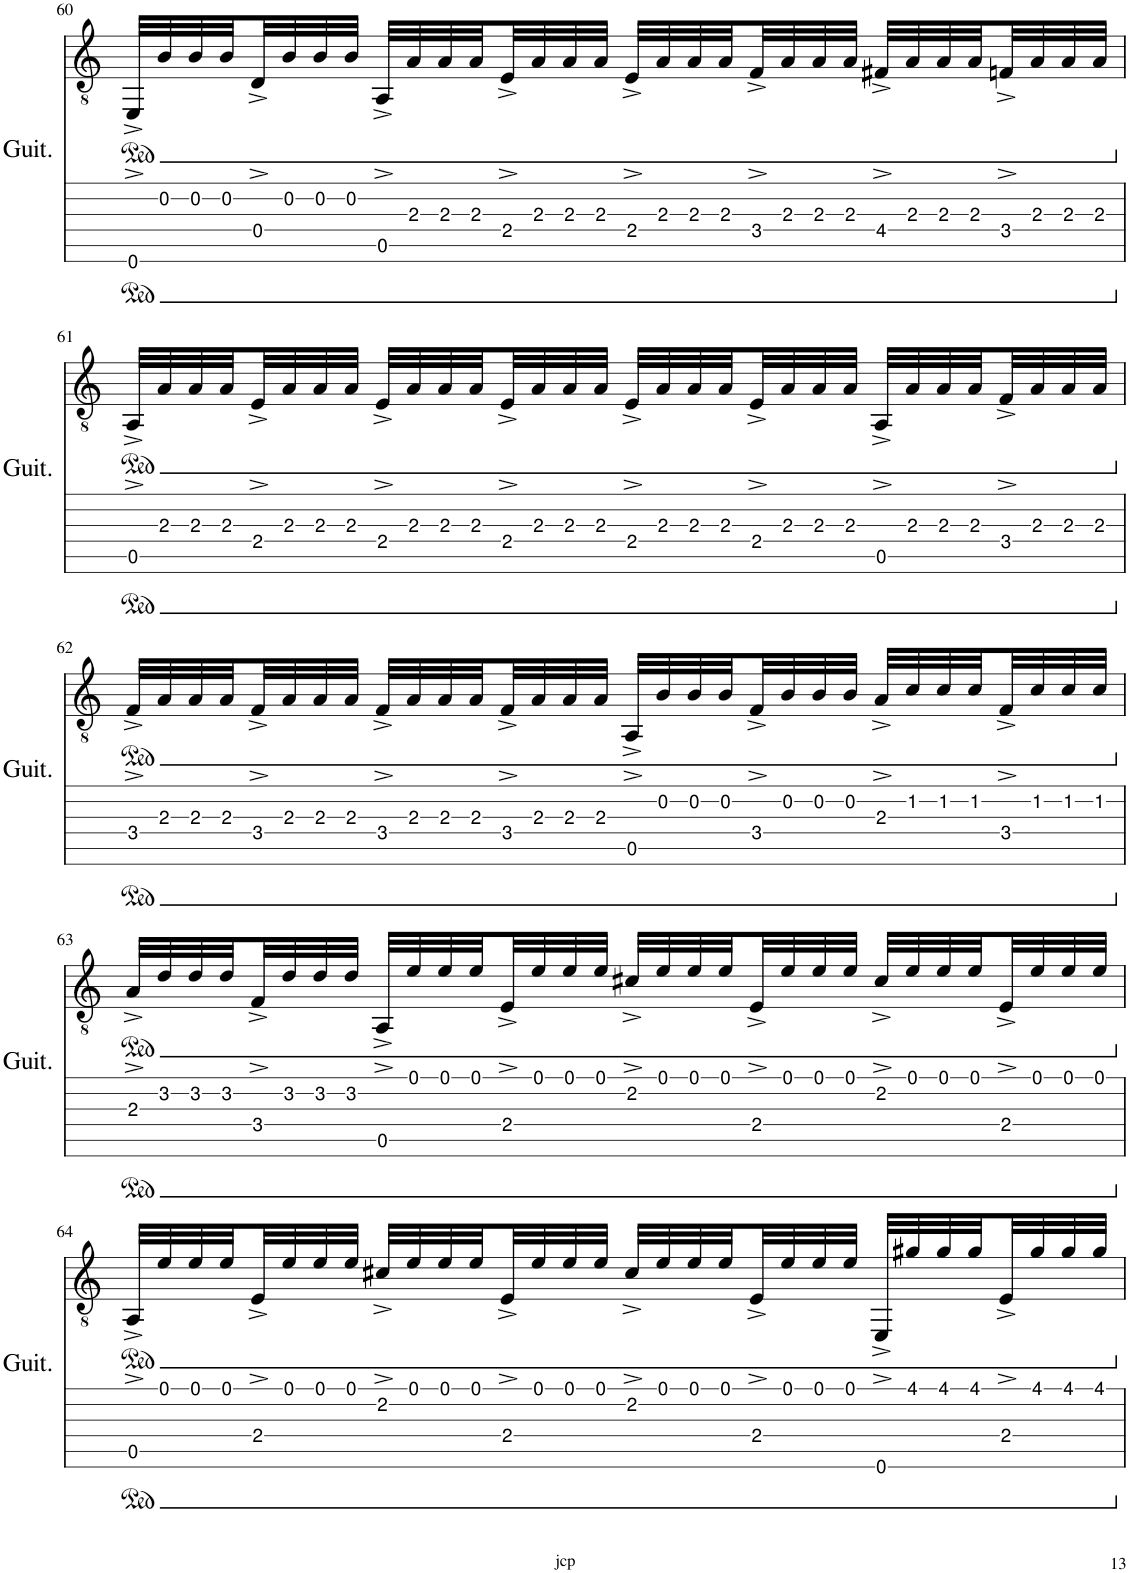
**kern	**kern
*part1	*part1
*staff2	*staff1
*I"Guitar	*
*I'Guit.	*
!!LO:PB:g=z
*	*clefGv2
*k[]	*k[]
*M4/4	*M4/4
*	*ped
=60	=60
32EE^LLL	32EE^/LLL
32B	32B/
32B	32B/
32BJJ	32B/
32D^LL	32D^/
32B	32B/
32B	32B/
32BJJJ	32B/JJJ
32AA^LLL	32AA^/LLL
32A	32A/
32A	32A/
32AJJ	32A/
32E^LL	32E^/
32A	32A/
32A	32A/
32AJJJ	32A/JJJ
32E^LLL	32E^/LLL
32A	32A/
32A	32A/
32AJJ	32A/
32F^LL	32F^/
32A	32A/
32A	32A/
32AJJJ	32A/JJJ
32F#^LLL	32F#X^/LLL
32A	32A/
32A	32A/
32AJJ	32A/
32F^LL	32Fn^/
32A	32A/
32A	32A/
32AJJJ	32A/JJJ
!!LO:LB:g=z
=61	=61
*	*Xped
*	*ped
32AA^LLL	32AA^/LLL
32A	32A/
32A	32A/
32AJJ	32A/
32E^LL	32E^/
32A	32A/
32A	32A/
32AJJJ	32A/JJJ
32E^LLL	32E^/LLL
32A	32A/
32A	32A/
32AJJ	32A/
32E^LL	32E^/
32A	32A/
32A	32A/
32AJJJ	32A/JJJ
32E^LLL	32E^/LLL
32A	32A/
32A	32A/
32AJJ	32A/
32E^LL	32E^/
32A	32A/
32A	32A/
32AJJJ	32A/JJJ
32AA^LLL	32AA^/LLL
32A	32A/
32A	32A/
32AJJ	32A/
32F^LL	32F^/
32A	32A/
32A	32A/
32AJJJ	32A/JJJ
!!LO:LB:g=z
=62	=62
*	*Xped
*	*ped
32F^LLL	32F^/LLL
32A	32A/
32A	32A/
32AJJ	32A/
32F^LL	32F^/
32A	32A/
32A	32A/
32AJJJ	32A/JJJ
32F^LLL	32F^/LLL
32A	32A/
32A	32A/
32AJJ	32A/
32F^LL	32F^/
32A	32A/
32A	32A/
32AJJJ	32A/JJJ
32AA^LLL	32AA^/LLL
32B	32B/
32B	32B/
32BJJ	32B/
32F^LL	32F^/
32B	32B/
32B	32B/
32BJJJ	32B/JJJ
32A^LLL	32A^/LLL
32c	32c/
32c	32c/
32cJJ	32c/
32F^LL	32F^/
32c	32c/
32c	32c/
32cJJJ	32c/JJJ
!!LO:LB:g=z
=63	=63
*	*Xped
*	*ped
32A^LLL	32A^/LLL
32d	32d/
32d	32d/
32dJJ	32d/
32F^LL	32F^/
32d	32d/
32d	32d/
32dJJJ	32d/JJJ
32AA^LLL	32AA^/LLL
32e	32e/
32e	32e/
32eJJ	32e/
32E^LL	32E^/
32e	32e/
32e	32e/
32eJJJ	32e/JJJ
32c#^LLL	32c#X^/LLL
32e	32e/
32e	32e/
32eJJ	32e/
32E^LL	32E^/
32e	32e/
32e	32e/
32eJJJ	32e/JJJ
32c#^LLL	32c#^/LLL
32e	32e/
32e	32e/
32eJJ	32e/
32E^LL	32E^/
32e	32e/
32e	32e/
32eJJJ	32e/JJJ
!!LO:LB:g=z
=64	=64
*	*Xped
*	*ped
32AA^LLL	32AA^/LLL
32e	32e/
32e	32e/
32eJJ	32e/
32E^LL	32E^/
32e	32e/
32e	32e/
32eJJJ	32e/JJJ
32c#^LLL	32c#X^/LLL
32e	32e/
32e	32e/
32eJJ	32e/
32E^LL	32E^/
32e	32e/
32e	32e/
32eJJJ	32e/JJJ
32c#^LLL	32c#^/LLL
32e	32e/
32e	32e/
32eJJ	32e/
32E^LL	32E^/
32e	32e/
32e	32e/
32eJJJ	32e/JJJ
32EE^LLL	32EE^/LLL
32g#	32g#X/
32g#	32g#/
32g#JJ	32g#/
32E^LL	32E^/
32g#	32g#/
32g#	32g#/
32g#JJJ	32g#/JJJ
*	*Xped
=	=
*-	*-
